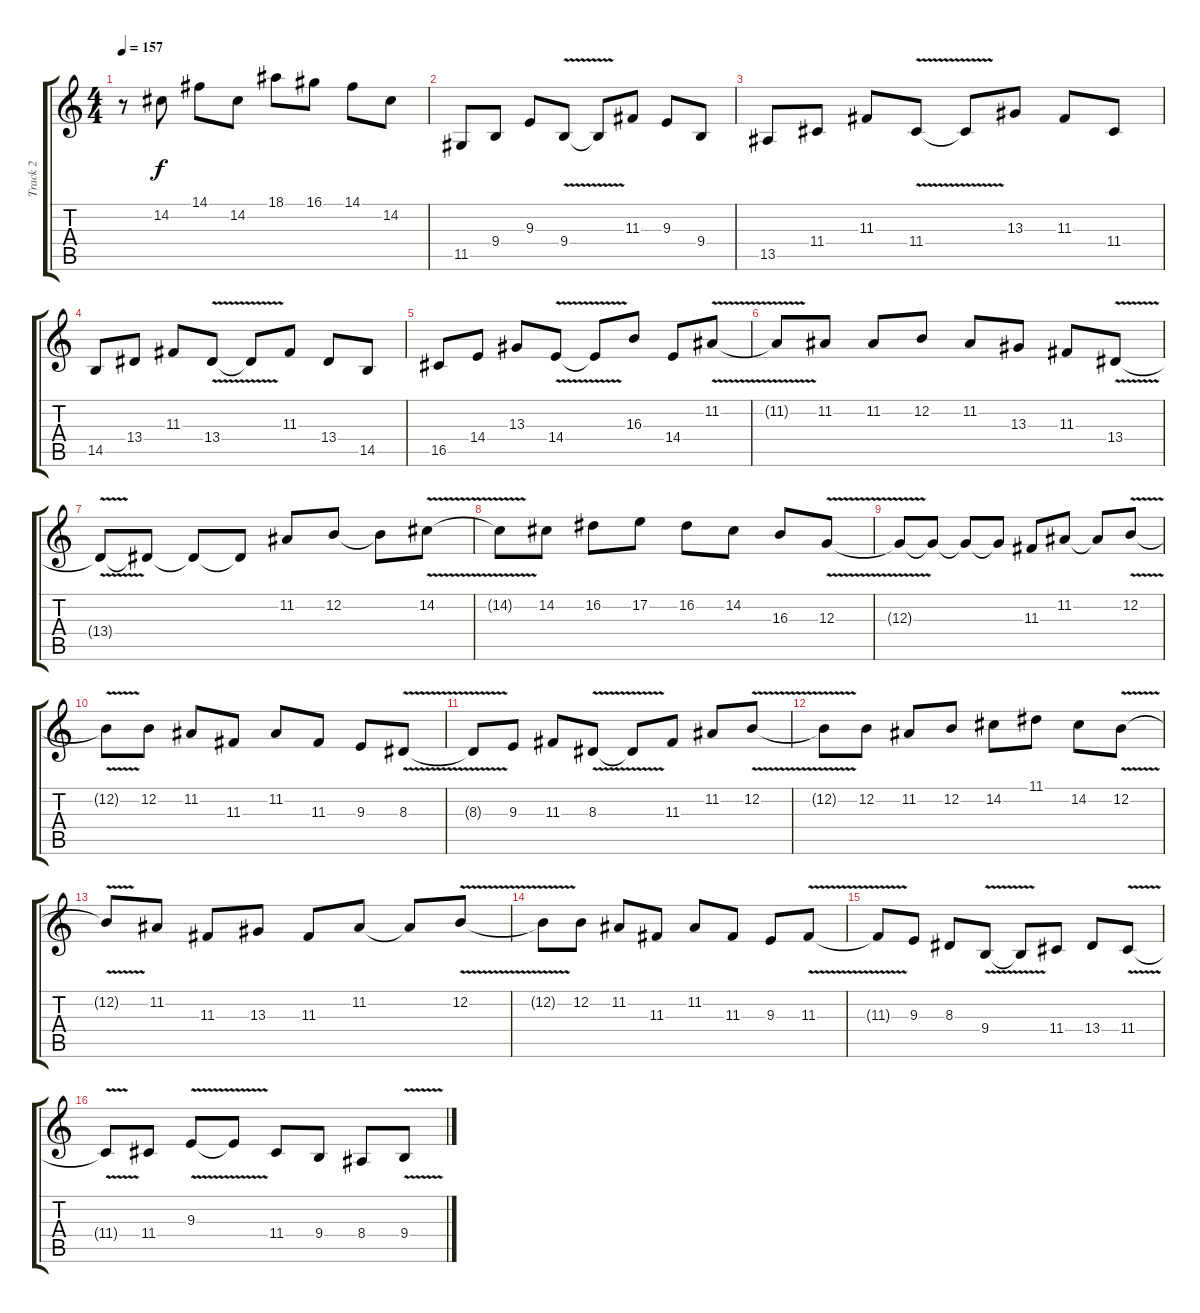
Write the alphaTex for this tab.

\track ("Track 2" "Track 2") {instrument lead5charang}
\staff {score tabs}
\tuning (E4 B3 G3 D3 A2 E2) {hide}
\ts (4 4)
\tempo 157
\clef g2
\ks c
r.8{dy f} 14.2.8 14.1.8 14.2.8 18.1.8 16.1.8 14.1.8 14.2.8 |
11.5.8 9.4.8 9.3.8 9.4{v}.8 9.4{t}.8 11.3.8 9.3.8 9.4.8 |
13.5.8 11.4.8 11.3.8 11.4{v}.8 11.4{t}.8 13.3.8 11.3.8 11.4.8 |
14.5.8 13.4.8 11.3.8 13.4{v}.8 13.4{t}.8 11.3.8 13.4.8 14.5.8 |
16.5.8 14.4.8 13.3.8 14.4{v}.8 14.4{t}.8 16.3.8 14.4.8 11.2{v}.8 |
11.2{t}.8 11.2.8 11.2.8 12.2.8 11.2.8 13.3.8 11.3.8 13.4{v}.8 |
13.4{t}.8 13.4{t}.8 13.4{t}.8 13.4{t}.8 11.2.8 12.2.8 12.2{t}.8 14.2{v}.8 |
14.2{t}.8 14.2.8 16.2.8 17.2.8 16.2.8 14.2.8 16.3.8 12.3{v}.8 |
12.3{t}.8 12.3{t}.8 12.3{t}.8 12.3{t}.8 11.3.8 11.2.8 11.2{t}.8 12.2{v}.8 |
12.2{t}.8 12.2.8 11.2.8 11.3.8 11.2.8 11.3.8 9.3.8 8.3{v}.8 |
8.3{t}.8 9.3.8 11.3.8 8.3{v}.8 8.3{t}.8 11.3.8 11.2.8 12.2{v}.8 |
12.2{t}.8 12.2.8 11.2.8 12.2.8 14.2.8 11.1.8 14.2.8 12.2{v}.8 |
12.2{t}.8 11.2.8 11.3.8 13.3.8 11.3.8 11.2.8 11.2{t}.8 12.2{v}.8 |
12.2{t}.8 12.2.8 11.2.8 11.3.8 11.2.8 11.3.8 9.3.8 11.3{v}.8 |
11.3{t}.8 9.3.8 8.3.8 9.4{v}.8 9.4{t}.8 11.4.8 13.4.8 11.4{v}.8 |
11.4{t}.8 11.4.8 9.3{v}.8 9.3{t}.8 11.4.8 9.4.8 8.4.8 9.4{v}.8
